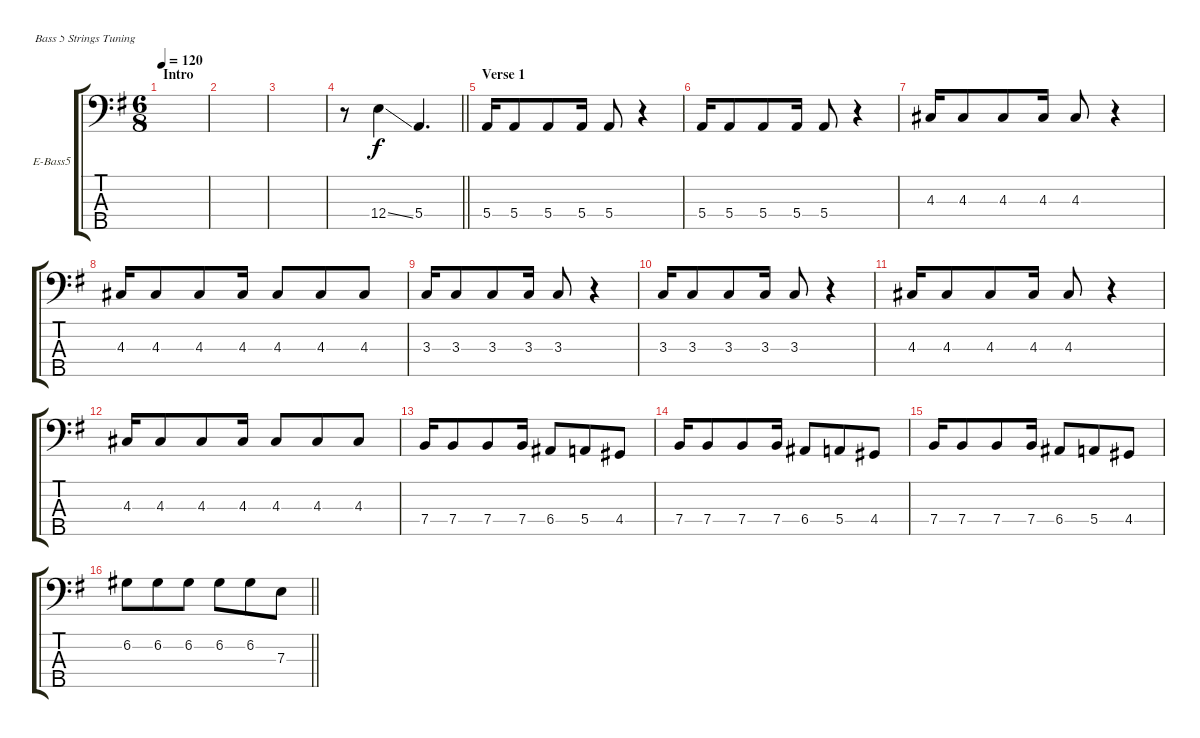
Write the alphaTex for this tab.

\bracketExtendMode groupsimilarinstruments
\firstSystemTrackNameOrientation horizontal
\otherSystemsTrackNameOrientation horizontal
\track ("baz (Andrey Stefnuk)" "E-Bass5") {instrument electricbassfinger}
\staff {score tabs}
\tuning (G2 D2 A1 E1 B0)
\ts (6 8)
\beaming (8 2 2 2 2)
\section ("" "Intro")
\tempo 120
\clef f4
\ks eminor
|
|
|
\barLineRight lightlight
r.8 12.4{ss}.4 5.4.4{d} |
\beaming (8 3 3)
\section ("" "Verse 1")
5.4.16 5.4.8 5.4.8 5.4.16 5.4.8 r.4 |
5.4.16 5.4.8 5.4.8 5.4.16 5.4.8 r.4 |
4.3.16 4.3.8 4.3.8 4.3.16 4.3.8 r.4 |
4.3.16 4.3.8 4.3.8 4.3.16 4.3.8 4.3.8 4.3.8 |
3.3.16 3.3.8 3.3.8 3.3.16 3.3.8 r.4 |
3.3.16 3.3.8 3.3.8 3.3.16 3.3.8 r.4 |
4.3.16 4.3.8 4.3.8 4.3.16 4.3.8 r.4 |
4.3.16 4.3.8 4.3.8 4.3.16 4.3.8 4.3.8 4.3.8 |
7.4.16 7.4.8 7.4.8 7.4.16 6.4.8 5.4.8 4.4.8 |
7.4.16 7.4.8 7.4.8 7.4.16 6.4.8 5.4.8 4.4.8 |
7.4.16 7.4.8 7.4.8 7.4.16 6.4.8 5.4.8 4.4.8 |
\barLineRight lightlight
6.2.8 6.2.8 6.2.8 6.2.8 6.2.8 7.3.8
